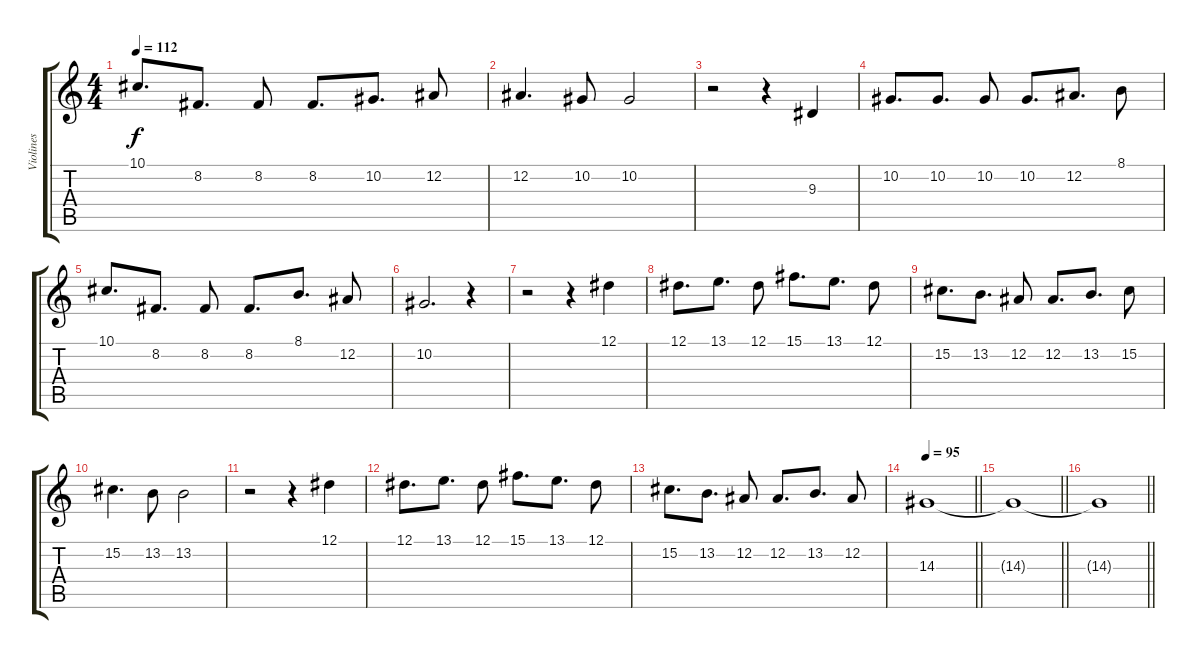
\track ("Violines" "Violines") {instrument violin}
\staff {score tabs}
\tuning (Eb4 Bb3 Gb3 Db3 Ab2 Eb2) {hide}
\ts (4 4)
\tempo 112
\clef g2
\ks c
10.1.8{d dy f} 8.2.8{d} 8.2.8 8.2.8{d} 10.2.8{d} 12.2.8 |
12.2.4{d} 10.2.8 10.2.2 |
r.2 r.4 9.3.4 |
10.2.8{d} 10.2.8{d} 10.2.8 10.2.8{d} 12.2.8{d} 8.1.8 |
10.1.8{d} 8.2.8{d} 8.2.8 8.2.8{d} 8.1.8{d} 12.2.8 |
10.2.2{d} r.4 |
r.2 r.4 12.1.4 |
12.1.8{d} 13.1.8{d} 12.1.8 15.1.8{d} 13.1.8{d} 12.1.8 |
15.2.8{d} 13.2.8{d} 12.2.8 12.2.8{d} 13.2.8{d} 15.2.8 |
15.2.4{d} 13.2.8 13.2.2 |
r.2 r.4 12.1.4 |
12.1.8{d} 13.1.8{d} 12.1.8 15.1.8{d} 13.1.8{d} 12.1.8 |
15.2.8{d} 13.2.8{d} 12.2.8 12.2.8{d} 13.2.8{d} 12.2.8 |
\tempo 95
\barLineRight lightlight
14.3.1{volume 0} |
\barLineRight lightlight
14.3{t}.1 |
\barLineRight lightlight
14.3{t}.1
